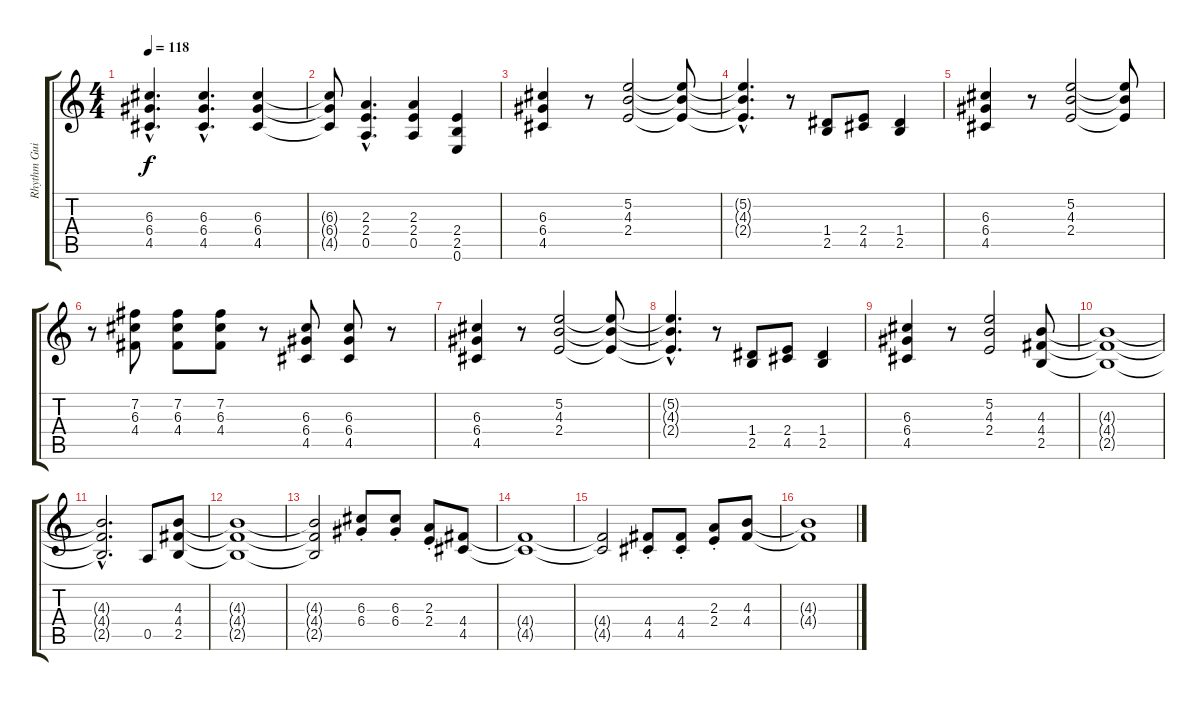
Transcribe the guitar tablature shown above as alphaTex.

\track ("Rhythm Guitar 2" "Rhythm Gui") {instrument overdrivenguitar}
\staff {score tabs}
\tuning (E4 B3 G3 D3 A2 E2) {hide}
\ts (4 4)
\tempo 118
\clef g2
\ks c
(6.3{hac} 6.4{hac} 4.5{hac}).4{d dy f} (6.3{hac} 6.4{hac} 4.5{hac}).4{d} (6.3 6.4 4.5).4 |
(6.3{t} 6.4{t} 4.5{t}).8 (2.3{hac} 2.4{hac} 0.5{hac}).4{d} (2.3 2.4 0.5).4 (2.4 2.5 0.6).4 |
(6.3 6.4 4.5).4 r.8 (5.2 4.3 2.4).2 (5.2{t} 4.3{t} 2.4{t}).8 |
(5.2{hac t} 4.3{hac t} 2.4{hac t}).4{d} r.8 (1.4 2.5).8 (2.4 4.5).8 (1.4 2.5).4 |
(6.3 6.4 4.5).4 r.8 (5.2 4.3 2.4).2 (5.2{t} 4.3{t} 2.4{t}).8 |
r.8 (7.2 6.3 4.4).8 (7.2 6.3 4.4).8 (7.2 6.3 4.4).8 r.8 (6.3 6.4 4.5).8 (6.3 6.4 4.5).8 r.8 |
(6.3 6.4 4.5).4 r.8 (5.2 4.3 2.4).2 (5.2{t} 4.3{t} 2.4{t}).8 |
(5.2{hac t} 4.3{hac t} 2.4{hac t}).4{d} r.8 (1.4 2.5).8 (2.4 4.5).8 (1.4 2.5).4 |
(6.3 6.4 4.5).4 r.8 (5.2 4.3 2.4).2 (4.3 4.4 2.5).8 |
(4.3{t} 4.4{t} 2.5{t}).1 |
(4.3{hac t} 4.4{hac t} 2.5{hac t}).2{d} 0.5.8 (4.3 4.4 2.5).8 |
(4.3{t} 4.4{t} 2.5{t}).1 |
(4.3{t} 4.4{t} 2.5{t}).2 (6.3{st} 6.4{st}).8 (6.3{st} 6.4{st}).8 (2.3{st} 2.4{st}).8 (4.4 4.5).8 |
(4.4{t} 4.5{t}).1 |
(4.4{t} 4.5{t}).2 (4.4{st} 4.5{st}).8 (4.4{st} 4.5{st}).8 (2.3{st} 2.4{st}).8 (4.3 4.4).8 |
(4.3{t} 4.4{t}).1
